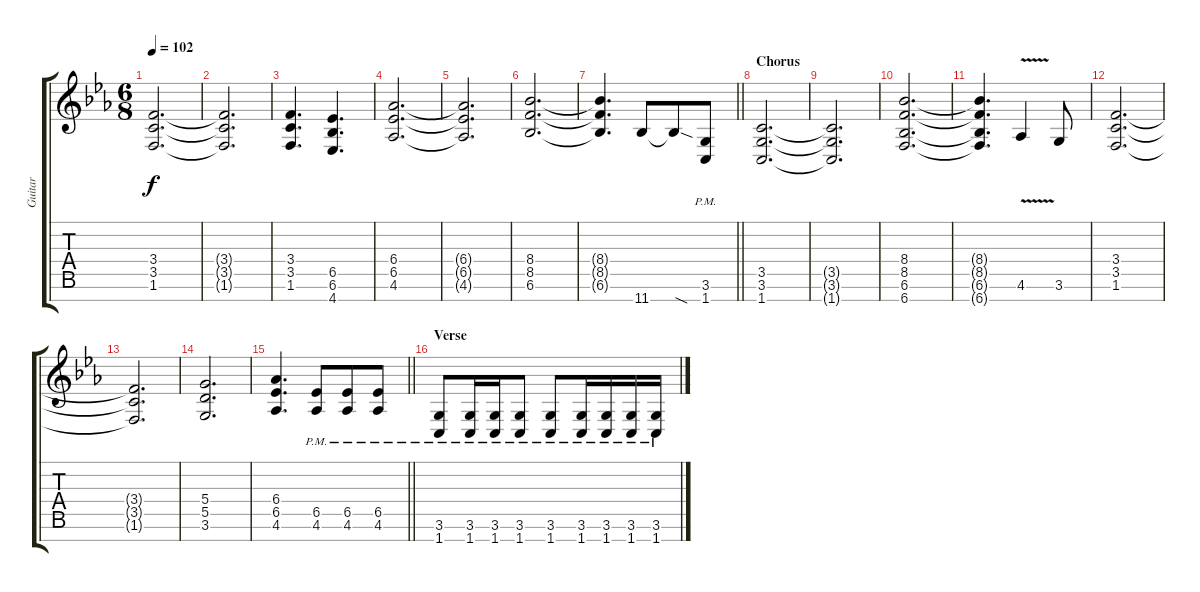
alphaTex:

\track ("Guitar" "Guitar") {instrument distortionguitar}
\staff {score tabs}
\tuning (E4 B3 G3 D3 A2 E2 B1) {hide}
\ts (6 8)
\tempo 102
\clef g2
\ks cminor
(3.4 3.5 1.6).2{d dy f} |
(3.4{t} 3.5{t} 1.6{t}).2{d} |
(3.4 3.5 1.6).4{d} (6.5 6.6 4.7).4{d} |
(6.4 6.5 4.6).2{d} |
(6.4{t} 6.5{t} 4.6{t}).2{d} |
(8.4 8.5 6.6).2{d} |
\barLineRight lightlight
(8.4{t} 8.5{t} 6.6{t}).4{d} 11.7.8 11.7{sod t}.8 (3.6{pm} 1.7{pm}).8 |
\section ("" "Chorus")
(3.5 3.6 1.7).2{d} |
(3.5{t} 3.6{t} 1.7{t}).2{d} |
(8.4 8.5 6.6 6.7).2{d} |
(8.4{t} 8.5{t} 6.6{t} 6.7{t}).4{d} 4.6{v}.4 3.6.8 |
(3.4 3.5 1.6).2{d} |
(3.4{t} 3.5{t} 1.6{t}).2{d} |
(5.4 5.5 3.6).2{d} |
\barLineRight lightlight
(6.4 6.5 4.6).4{d} (6.5{pm} 4.6{pm}).8 (6.5{pm} 4.6{pm}).8 (6.5{pm} 4.6{pm}).8 |
\section ("" "Verse")
(3.6{pm} 1.7{pm}).8 (3.6{pm} 1.7{pm}).16 (3.6{pm} 1.7{pm}).16 (3.6{pm} 1.7{pm}).8 (3.6{pm} 1.7{pm}).8 (3.6{pm} 1.7{pm}).16 (3.6{pm} 1.7{pm}).16 (3.6{pm} 1.7{pm}).16 (3.6{pm} 1.7{pm}).16
